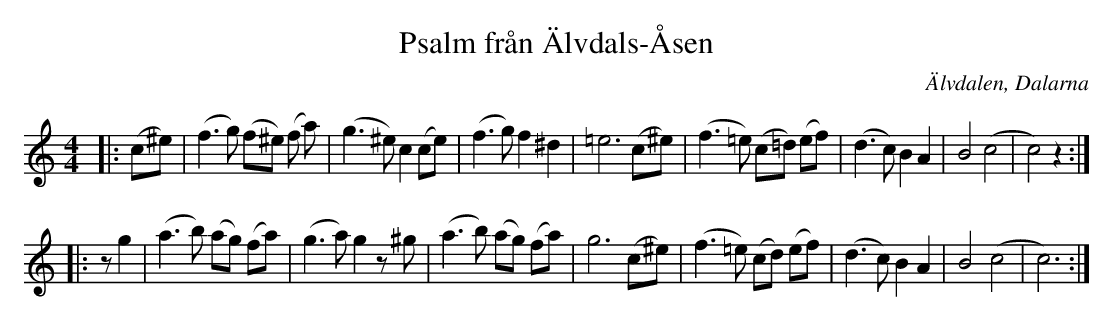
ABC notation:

X:1
T:Psalm från Älvdals-Åsen
O:Älvdalen, Dalarna
M:4/4
L:1/8
K:Am
[|: (c^e) | (f3 g) (f^e) (f a) | (g3 ^e) c2 (ce) | (f3 g) f2 ^d2 | =e6 (c^e) | (f3=e) (c=d) (ef) | (d3c) B2 A2 | B4(c4 | c4) z2 :|]
|: z1 g2 | (a3b) (ag) (fa) | (g3a) g2 z1 ^g | (a3 b) (ag) (fa) | g6 (c^e) | (f3 =e) (cd) (ef) | (d3 c) B2 A2 | B4 (c4 | c6) :|]
